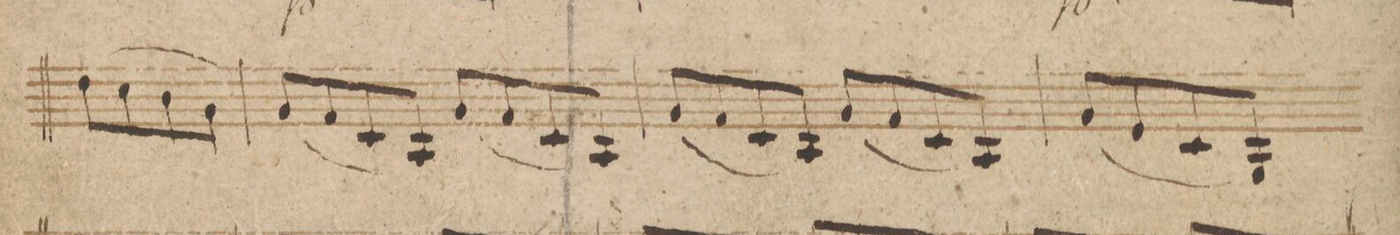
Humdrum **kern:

**kern	**dynam
*I"Violino Imo	*
*clefG2	*
*k[b-]	*
*met(c|)	*
*M2/2	*
(8dd\L	.
8cc\	.
8b-\	.
8g\J)	.
=98	=98
(8g/L	.
8f/	.
8c/	.
8A/J)	.
(8g/L	.
8f/	.
8c/	.
8A/J)	.
=99	=99
(8g/L	.
8f/	.
8c/	.
8A/J)	.
(8g/L	.
8f/	.
8c/	.
8A/J)	.
=100	=100
(8g/L	.
8e/	.
8c/	.
8G/J)	.
*-	*-
